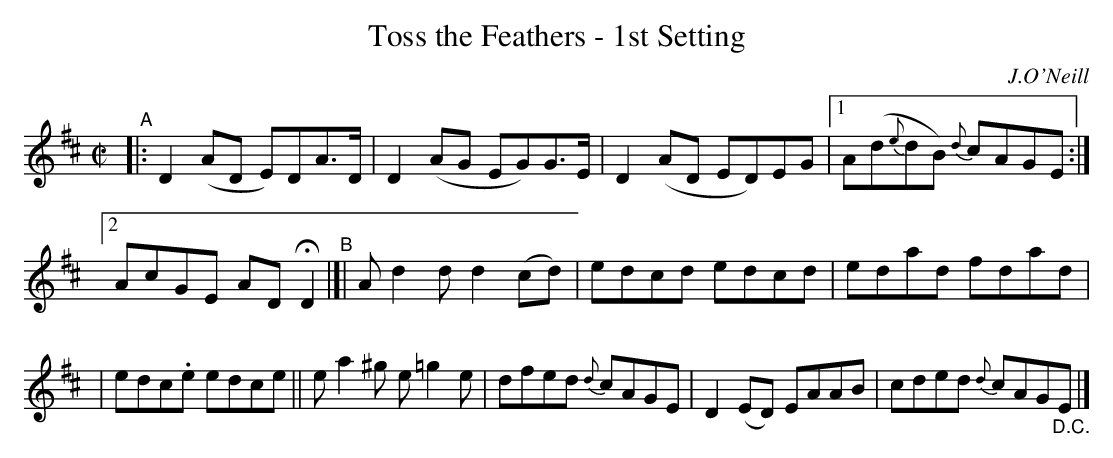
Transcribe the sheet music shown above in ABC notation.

X:1
T: Toss the Feathers - 1st Setting
O: J.O'Neill
M: C|
L: 1/8
K: D
"^A"|: D2(AD E)DA>D | D2(AG EG)G>E | D2(AD ED)EG |[1 A(d{e}dB) {d}cAGE :|
[2 AcGE ADHD2 "^B"|[| Ad2d d2(cd) | edcd edcd | edad fdad |
| edc.e edce || ea2^g e=g2e | dfed {d}cAGE | D2(ED) EAAB | cded {d}cAG"_D.C."E |]
